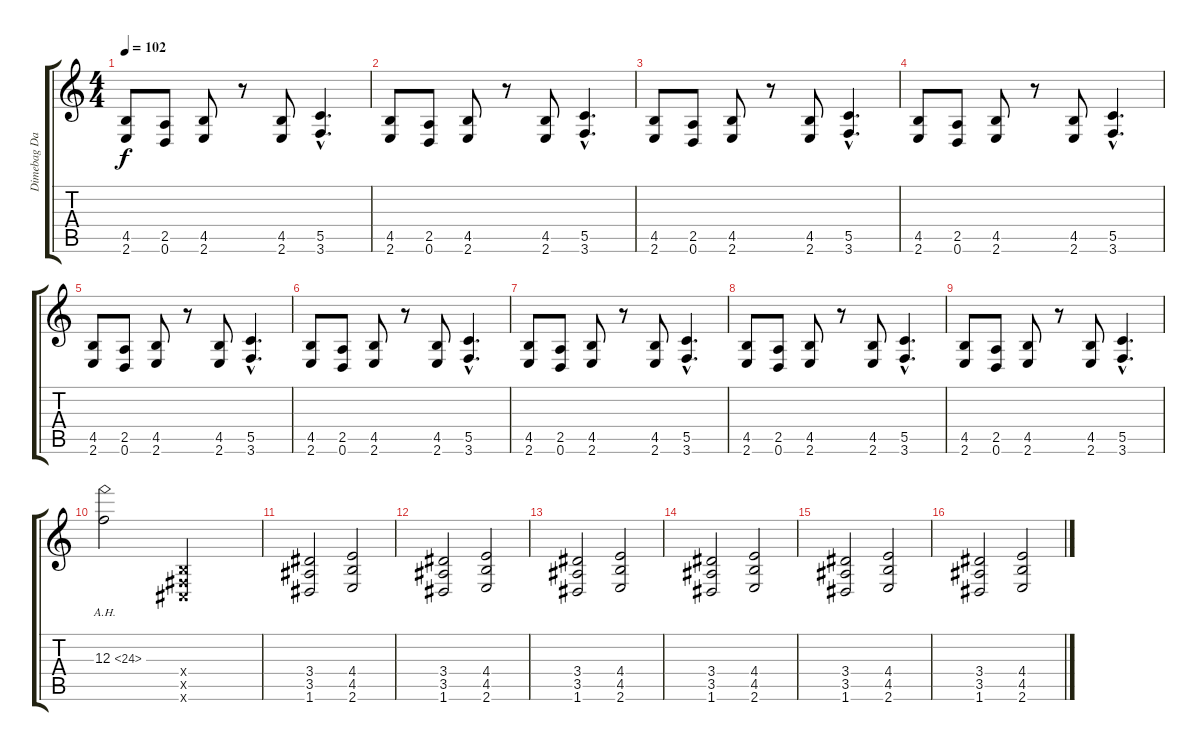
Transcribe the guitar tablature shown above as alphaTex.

\track ("Dimebag Darrell" "Dimebag Da") {instrument distortionguitar}
\staff {score tabs}
\tuning (D4 A3 F3 C3 G2 D2) {hide}
\ts (4 4)
\tempo 102
\clef g2
\ks c
(4.5 2.6).8{dy f} (2.5 0.6).8 (4.5 2.6).8 r.8 (4.5 2.6).8 (5.5{hac} 3.6{hac}).4{d} |
(4.5 2.6).8 (2.5 0.6).8 (4.5 2.6).8 r.8 (4.5 2.6).8 (5.5{hac} 3.6{hac}).4{d} |
(4.5 2.6).8 (2.5 0.6).8 (4.5 2.6).8 r.8 (4.5 2.6).8 (5.5{hac} 3.6{hac}).4{d} |
(4.5 2.6).8 (2.5 0.6).8 (4.5 2.6).8 r.8 (4.5 2.6).8 (5.5{hac} 3.6{hac}).4{d} |
(4.5 2.6).8 (2.5 0.6).8 (4.5 2.6).8 r.8 (4.5 2.6).8 (5.5{hac} 3.6{hac}).4{d} |
(4.5 2.6).8 (2.5 0.6).8 (4.5 2.6).8 r.8 (4.5 2.6).8 (5.5{hac} 3.6{hac}).4{d} |
(4.5 2.6).8 (2.5 0.6).8 (4.5 2.6).8 r.8 (4.5 2.6).8 (5.5{hac} 3.6{hac}).4{d} |
(4.5 2.6).8 (2.5 0.6).8 (4.5 2.6).8 r.8 (4.5 2.6).8 (5.5{hac} 3.6{hac}).4{d} |
(4.5 2.6).8 (2.5 0.6).8 (4.5 2.6).8 r.8 (4.5 2.6).8 (5.5{hac} 3.6{hac}).4{d} |
12.3{ah 12}.2 (-1.4{x} -1.5{x} -1.6{x}).2 |
(3.4 3.5 1.6).2 (4.4 4.5 2.6).2 |
(3.4 3.5 1.6).2 (4.4 4.5 2.6).2 |
(3.4 3.5 1.6).2 (4.4 4.5 2.6).2 |
(3.4 3.5 1.6).2 (4.4 4.5 2.6).2 |
(3.4 3.5 1.6).2 (4.4 4.5 2.6).2 |
(3.4 3.5 1.6).2 (4.4 4.5 2.6).2
